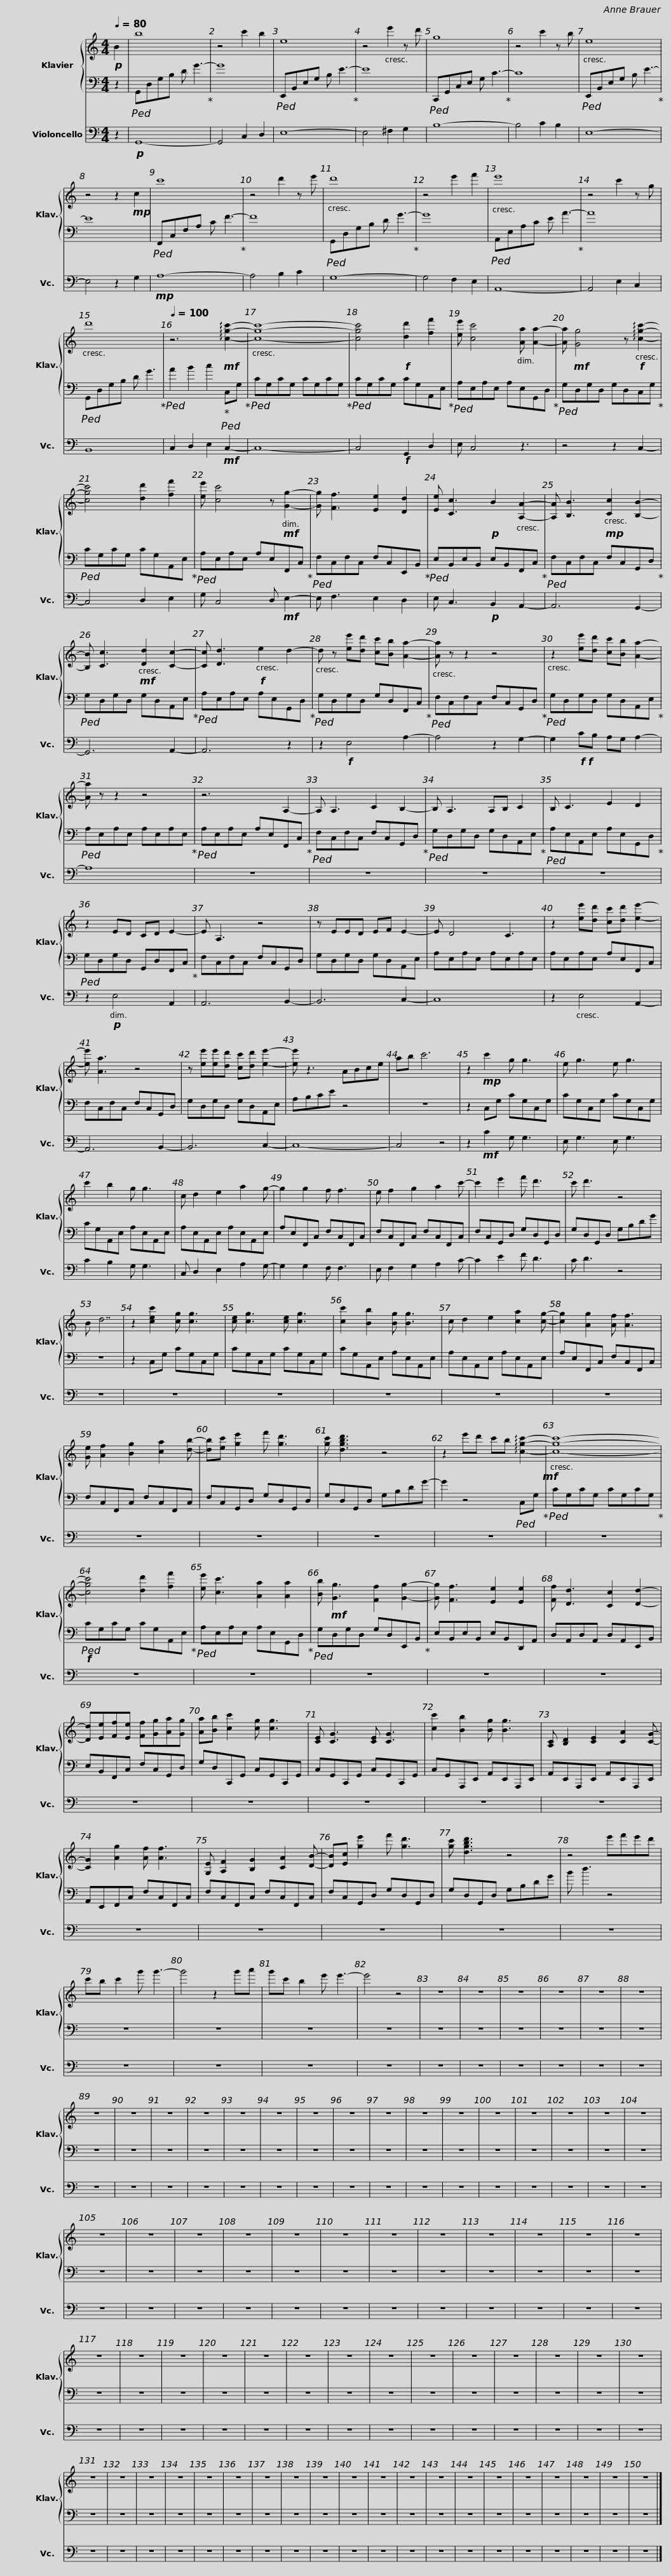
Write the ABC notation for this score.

X:1
%%score { 1 | 2 } 3
L:1/8
Q:1/4=80
M:4/4
I:linebreak $
K:C
V:1 treble
V:2 bass
V:3 bass
V:1
!p! B2 | b8 | z4 c'2 b2 | e8 | z4 e'2 z d' | %5
 g8 | z4 c'2 z b |$ e8 | z4 z2!mp! c2 | c'8 | %10
 z4 d'2 z e' | d'8 | z4 e'2 f'2 |$ e'8 | z4 c'2 z g | %15
 d'8 |[Q:1/4=100] z6!mf! !arpeggio![cgc']2- | [cgc']8- | [cgc']4!f! [dd']2 [ff']2 |$ [ee'] [cc']4 [Aa] [Aa]2- | %20
 [Aa]!mf! [Gg]4 z!f! !arpeggio![cgc']2- | [cgc']4 [dd']2 [ff']2 | [ee'] [cc']4 z!mf! [Gg]2- | [Gg] [Ff]3 [Ee]2 [Dd]2 |$ [Ee] [Cc]3!p! B2 [A,A]2- | %25
 [A,A] [B,B]3!mp! [Cc]2 [B,B]2- | [B,B] [Cc]3!mf! [Dd]2 [Cc]2- | [Cc] [Dd]3!f! e2 d2- |$ d z [ee'][dd'] [cc'][Bb] [Aa]2- | [Aa] z z2 z4 | %30
 z2 [ee'][dd'] [cc'][Bb] [Aa]2- | [Aa] z z2 z4 |$ z6 A,2- | A, A,3 C2 B,2- | B, A,3 A,B, C2 | %35
 B, C3 E2 D2 | z2 ED CD E2- |$ E A,3 z4 | z EED EF E2- | E D4 C3 | %40
 z2 [ee'][dd'] [cc'][dd'] [ee']2- | [ee'] [Aa]3 z4 |$ z [ee'][ee'][dd'] [cc'][dd'] [ee']2- | [ee'] z3 ABce | ab c'6 | %45
 z2!mp! c'2 g g3 | e g3 e g3 |$ c'2 b2 g g3 | c d2 e2 a2 g- | g2 g2 f f3 | %50
 e f2 g2 a2 c'- | c'2 e'2 f' d'3 |$ c' d'3 z4 | B d7 | z2 [cec']2 [cg] [cg]3 | %55
 [ce] [cg]3 [ce] [cg]3 | [cc']2 [Bb]2 [Bg] [Bg]3 |$ c d2 e2 [ca]2 [cg]- | [cg]2 [Ag]2 [Af] [Af]3 | [Ge] [Af]2 [Bg]2 [ca]2 [db]- | %60
 [db][ec'] [ge']2 f' [gd']3 | [gc'] [dgbd']3 z4 |$ z2 e'd' c'b !arpeggio![cgc']2-!mf! | [cgc']8- | [cgc']4 [dd']2 [ff']2 | %65
 [ee'] [cc']3 [Aa]2 [Aa]2 | [Bb]!mf! [Gg]3 [Ff]2 [Gg]2- |$ [Gg] [Ff]3 [Ee]2 [Ee]2 | [Ff] [Dd]3 [Cc]2 [Dd]2- | [Dd][Ee][Ff][Ee] [Ff][Gg][Aa][Gg] | %70
 [Aa][Bb] [cc']2 [cg] [cg]3 | [CE] [CG]3 [CE] [CG]3 |$ [cc']2 [Bb]2 [Bg] [Bg]3 | [A,C] [B,D]2 [CE]2 [CA]2 [CG]- | [CG]2 [Ag]2 [Af] [Af]3 | %75
 [G,E] [A,F]2 [B,G]2 [CA]2 [DB]- |$ [DB][Ec] [ge']2 f' [gd']3 | [gc'] [dgbd']3 z4 | z4 e'f'e'd' | c'b c'2 g' g'3- | %80
 g'4 z2 g'a' |$ g'c' b2 e' e'3- | e'4 z4 | z8 | z8 | %85
 z8 | z8 | z8 | z8 | z8 | %90
 z8 | z8 | z8 | z8 | z8 | %95
 z8 |$ z8 | z8 | z8 | z8 | %100
 z8 | z8 | z8 | z8 | z8 | %105
 z8 | z8 | z8 | z8 | z8 | %110
 z8 | z8 | z8 |$ z8 | z8 | %115
 z8 | z8 | z8 | z8 | z8 | %120
 z8 | z8 | z8 | z8 | z8 | %125
 z8 | z8 | z8 | z8 | z8 |$ %130
 z8 | z8 | z8 | z8 | z8 | %135
 z8 | z8 | z8 | z8 | z8 | %140
 z8 | z8 | z8 | z8 | z8 | %145
 z8 | z8 |$ z8 | z8 | z8 | %150
 z8 |] %151
V:2
 z2 |!ped! G,,D,G,B, D G3-!ped-up! | G8 |!ped! E,,B,,E,G, B, E3-!ped-up! | E8 | %5
!ped! C,,G,,C,E, G, C3-!ped-up! | C8 |$!ped! E,,B,,E,G, B, E3-!ped-up! | E8 |!ped! F,,C,F,A, C F3-!ped-up! | %10
 F8 |!ped! G,,D,G,B, D G3-!ped-up! | G8 |$!ped! A,,E,A,C E A3-!ped-up! | A8 | %15
!ped! G,,D,G,B, D G3!ped-up! |!ped! A2 B2 c2!ped-up!!ped! C,G,!ped-up! |!ped! CG,CG, CG,CG,!ped-up! |!ped! CG,CG, CG,A,,E,!ped-up! |$!ped! A,E,A,E, A,E,G,,D,!ped-up! | %20
!ped! G,D,G,D, G,D,C,G,!ped-up! |!ped! CG,CG, CG,A,,E,!ped-up! |!ped! A,E,A,E, A,E,F,,C,!ped-up! |!ped! F,C,F,C, F,C,E,,B,,!ped-up! |$!ped! E,B,,E,B,, E,B,,F,,C,!ped-up! | %25
!ped! F,C,F,C, F,C,G,,D,!ped-up! |!ped! G,D,G,D, G,D,A,,E,!ped-up! |!ped! A,E,A,E, A,E,G,,D,!ped-up! |$!ped! G,D,G,D, G,D,F,,C,!ped-up! |!ped! F,C,F,C, F,C,G,,D,!ped-up! | %30
!ped! G,D,G,D, G,D,A,,E,!ped-up! |!ped! A,E,A,E, A,E,A,E,!ped-up! |$!ped! A,E,A,E, A,E,F,,C,!ped-up! |!ped! F,C,F,C, F,C,G,,D,!ped-up! |!ped! G,D,G,D, G,D,A,,E,!ped-up! | %35
!ped! A,E,A,,E, A,E,G,,D,!ped-up! |!ped! G,D,G,D, G,,D,F,,C,!ped-up! |$ F,C,F,C, F,C,G,,D, | G,D,G,D, G,D,A,,E, | A,E,A,E, A,E,A,E, | %40
 A,E,A,E, A,E,F,,C, | F,C,F,C, F,C,G,,D, |$ G,D,G,D, G,D,A,,E, | A,B,CE z4 | z8 | %45
 z2 C,G, CG,C,G, | CG,C,G, CG,C,G, |$ CG,A,,E, A,E,A,,E, | A,E,A,,E, A,E,A,,E, | A,E,F,,C, F,C,F,,C, | %50
 F,C,F,,C, F,C,F,,C, | F,C,G,,D, G,D,G,,D, |$ G,D,G,,D, G,B,DG | z8 | z2 C,G, CG,C,G, | %55
 CG,C,G, CG,C,G, | CG,A,,E, A,E,A,,E, |$ A,E,A,,E, A,E,A,,E, | A,E,F,,C, F,C,F,,C, | F,C,F,,C, F,C,F,,C, | %60
 F,C,G,,D, G,D,G,,D, | G,D,G,,D, G,B,DG- |$ G2 z4!ped! C,G,!ped-up! |!ped! CG,CG, CG,CG,!ped-up! |!f!!ped! CG,CG, CG,A,,E,!ped-up! | %65
!ped! A,E,A,E, A,E,G,,D,!ped-up! |!ped! G,D,G,D, G,D,E,,B,,!ped-up! |$ E,B,,E,B,, E,B,,D,,A,, | D,A,,D,A,, D,A,,E,,B,, | E,B,,F,,C, F,C,G,,D, | %70
 G,D,C,,G,, C,G,,C,,G,, | C,G,,C,,G,, C,G,,C,,G,, |$ C,G,,A,,,E,, A,,E,,A,,,E,, | A,,E,,A,,,E,, A,,E,,A,,,E,, | A,,E,,F,,C, F,C,F,,C, | %75
 F,C,F,,C, F,C,F,,C, |$ F,C,G,,D, G,D,G,,D, | G,D,G,,D, G,B,DG | B d3 z4 | z8 | %80
 z8 |$ z8 | z8 | z8 | z8 | %85
 z8 | z8 | z8 | z8 | z8 | %90
 z8 | z8 | z8 | z8 | z8 | %95
 z8 |$ z8 | z8 | z8 | z8 | %100
 z8 | z8 | z8 | z8 | z8 | %105
 z8 | z8 | z8 | z8 | z8 | %110
 z8 | z8 | z8 |$ z8 | z8 | %115
 z8 | z8 | z8 | z8 | z8 | %120
 z8 | z8 | z8 | z8 | z8 | %125
 z8 | z8 | z8 | z8 | z8 |$ %130
 z8 | z8 | z8 | z8 | z8 | %135
 z8 | z8 | z8 | z8 | z8 | %140
 z8 | z8 | z8 | z8 | z8 | %145
 z8 | z8 |$ z8 | z8 | z8 | %150
 z8 |] %151
V:3
 z2 |!p! G,,8- | G,,4 C,2 D,2 | E,8- | E,4 ^F,2 G,2 | %5
 B,8- | B,4 C2 B,2 |$ E,8- | E,4 z2 G,2 |!mp! A,8- | %10
 A,4 B,2 C2 | G,8- | G,4 F,2 E,2 |$ A,,8- | A,,4 E,2 C,2 | %15
 B,,8 | C,2 D,2 E,2!mf! C,2- | C,8- | C,4!f! G,,2 D,2 |$ E, C,4 z3 | %20
 z4 z2 C,2- | C,4 D,2 E,2 | G, C,4 D,!mf! E,2- | E, F,3 E,2 D,2 |$ E, C,3!p! B,,2 A,,2- | %25
 A,,6 G,,2- | G,,6 A,,2- | A,,6 z2 |$ z2!f! E,4 A,2- | A,4 z2 G,2- | %30
 G,2!f!!f! CB, A,G, A,2- | A,8 |$ z8 | z8 | z8 | %35
 z8 | z2!p! E,4 A,,2 |$ A,,6 B,,2- | B,,6 C,2- | C,8 | %40
 z2 E,4 A,,2- | A,,6 B,,2- |$ B,,6 C,2- | C,8- | C,4 z4 | %45
 z2!mf! C2 G, G,3 | E, G,3 E, G,3 |$ C2 B,2 G, G,3 | C, D,2 E,2 A,2 G,- | G,2 G,2 F, F,3 | %50
 E, F,2 G,2 A,2 C- | C2 E2 F D3 |$ C D3 z4 | z8 | z8 | %55
 z8 | z8 |$ z8 | z8 | z8 | %60
 z8 | z8 |$ z8 | z8 | z8 | %65
 z8 | z8 |$ z8 | z8 | z8 | %70
 z8 | z8 |$ z8 | z8 | z8 | %75
 z8 |$ z8 | z8 | z8 | z8 | %80
 z8 |$ z8 | z8 | z8 | z8 | %85
 z8 | z8 | z8 | z8 | z8 | %90
 z8 | z8 | z8 | z8 | z8 | %95
 z8 |$ z8 | z8 | z8 | z8 | %100
 z8 | z8 | z8 | z8 | z8 | %105
 z8 | z8 | z8 | z8 | z8 | %110
 z8 | z8 | z8 |$ z8 | z8 | %115
 z8 | z8 | z8 | z8 | z8 | %120
 z8 | z8 | z8 | z8 | z8 | %125
 z8 | z8 | z8 | z8 | z8 |$ %130
 z8 | z8 | z8 | z8 | z8 | %135
 z8 | z8 | z8 | z8 | z8 | %140
 z8 | z8 | z8 | z8 | z8 | %145
 z8 | z8 |$ z8 | z8 | z8 | %150
 z8 |] %151
